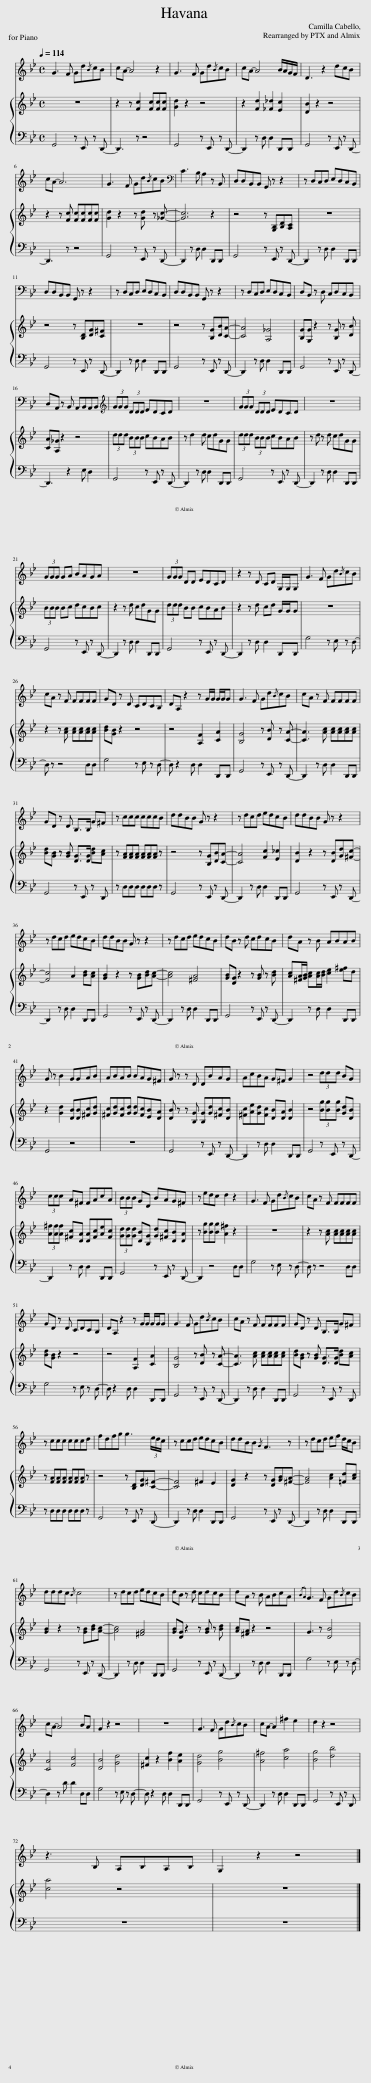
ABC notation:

X:1
%%score 1 { 2 | 3 }
L:1/8
Q:1/4=114
M:4/4
I:linebreak $
K:Bb
V:1 treble
V:2 treble
V:3 bass
V:1
 G3 F Gd{/B}cB | cA- A4 z2 | G3 F Gd{/B}cB | cA- A4 B/A/G/F/ | D3 z2 dcB |$ %5
 cA- A6 | G3 F Gd{/B}cB |[K:bass] C3 B, A,2 z B,, | D,D,B,,B,, G,, z z2 | z D,C,D, E,D,C,B,, |$ %10
 D,D,B,,B,, G,, z z2 | z D,C,D, E,D,C,B,, | D,D,B,,B,, G,, z z2 | z D,C,D, E,D,C,B,, | D,B,, z D, C,D,C,B,, |$ %15
 D,A,, z B,, A,,B,,A,,B,, |[K:treble] (3GGG (3DDD EDCD | z8 | (3GGG (3DDD EDCD | z8 |$ %20
 (3GGG GA BAGA | z8 | (3GGG DD EDCD | z2 z D CD G,/G,/G, | G3 F Gd{/B}cB |$ %25
 cA z F FFFF | GD z D CDCB, | DA, z2 z G/G/ G/G/G | G3 F Gd{/B}cB | cA z F FFFF |$ %30
 GD z D B,>B, G^F | z ccc cccB | ddBB G z z2 | z dcd edcB | ddBB G z z2 |$ %35
 z dcd edcB | ddBB G z z2 | z dcd edcB | dB z d cdcB | dA z B ABAB |$ %40
 G z B2 GGAB | ABAB BAG^F | G z z D DBAG | AcBA G^F G2 | z4 (3ddd BG |$ %45
 (3ccc A^F FAcA | (3BBB GD BAG^F | z edc d2 z2 | G3 F Gd{/B}cB | cA z F FFFF |$ %50
 GD z D CDCB, | DA, z2 z G/G/ G/G/G | G3 F Gd{/B}cB | cA z F FFFF | GD z D B,>B, G^F |$ %55
 z ccc cccd | fdfg g3 (3e/d/c/ | z ccd edcB | ddBB{/G} F3 z | z dcd ef d/c/B |$ %60
 dddc{/B} c4 | z dcd edcB | dB z d cdcB | dA z B ABcA |{/BA} G3 F Gd{/B}cB |$ %65
 cA- A4 BA | G2 z2 z4 | z8 | G3 F Gd{/B}cB | cA- A2 ^f2 e2 | %70
 d2 z2 z4 |$ z3 B, A,B,A,B, | G,2 z2 z4 |] %73
V:2
 z8 | z2 z [Fc]2 [Fc][Fc][Fc] | [Gd]2 z2 z4 | z2 [Fd]2 [_F_d]2 [Ec]2 | [DB]2 z2 z4 |$ %5
 z2 z [Fc] [Fc][Fc][Fc][Fc] | [Gd]2 z2 z [Gd] z [_Gc]- | [Gc]6 z2 | z4 z [G,B,][B,D][A,C] | z8 |$ %10
 z4 z [B,D][DG][C^F] | z8 | z4 z [B,G][DB][CA]- | [CA]4 [A,_G]4 | [B,G][G,G] z2 z [B,G] z [DB] |$ %15
 [CA][A,_G] z2 z4 | (3ddd (3BBB cBAB | z d2 d cdGG | (3ddd (3BBB cBAB | z d z d cdGG |$ %20
 (3BBB Bc dcBc | z2 z d cdGG | (3ddd BB cBAB | z2 z d cd G/G/G | z8 |$ %25
 z2 z [Ac] [Ac][Ac][Ac][Ac] | [Bd][GB] z2 z4 | z4 [A,F]2 [CA]2 | [B,G]4 z [DB] z [CA]- | [CA]3 [Ac] [Ac][Ac][Ac][Ac] |$ %30
 [Bd][GB] z [GB] [DG]>[DG] [Bd][Ac] | z [FA][FA][FA] [FA][FA][FA] z | z4 z [B,G][DB][CA]- | [CA]4 [Fc]2 [E_c]2 | [DB]2 z2 z [DB][Gd][^Fc]- |$ %35
 [Fc]4 A2 [Bd][Ac] | [GB]2 z2 z [GB][Bd][Ac]- | [Ac]4 [^FA]4 | [GB][DG] z2 z [GB] z [Bd] | [Ac][^FA]/[GB]/ [Ac][Ac]/[Bd]/ [ce]2 [e^f]d |$ %40
 z2 [Gd]2 [DB][DB][^Fc][Gd] | [^Fc][Gd][Fc][Gd] [Gd][Fc][EB][DA] | [DB] z z [B,G] [B,G][Gd][^Fc][DB] | [^Fc][Ae][Gd][Fc] [DB][DA] [DB]2 | z4 (3[Bg][Bg][Bg] [Gd][DB] |$ %45
 (3[A^f][Af][Af] [^Fc][DA] [DA][Fc][Ae][Fc] | (3[Gd][Gd][Gd] [DB][B,G] [Gd][^Fc][DB][DA] | z [Bg][Bg][Bg] [A^f]2 z2 | z8 | z2 z [Ac] [Ac][Ac][Ac][Ac] |$ %50
 [Bd][GB] z2 z4 | z4 [A,F]2 [CA]2 | [B,G]4 z [DB] z [CA]- | [CA]3 [Ac] [Ac][Ac][Ac][Ac] | [Bd][GB] z [GB] [DG]>[DG] [Bd][Ac] |$ %55
 z [FA][FA][FA] [FA][FA][FA] z | z4 z [B,D][DG][C^F]- | [CF]4 ^F2 E2 | [DG]2 z2 z [DG][GB][^FA]- | [FA]4 [Ac]2 [=Fd][Ac] |$ %60
 [GB]2 z2 z [GB][Bd][Ac]- | [Ac]4 [^FA]4 | [GB][DG] z2 z [GB] z [Bd] | [Ac][^FA] z2 z4 | G3 z [DB]4 |$ %65
 [CA]4 [Fc]4 | [DB]4 [Gd]4 | [^Fc]2 z2 [Bf]2 [Ae]2 | [Gd]4 [Bg]4 | [A^f]4 [ca]4 | %70
 [Bg]4 [db]4 |$ [ca]4 z4 | z8 |] %73
V:3
 G,,4 z E,, z D,,- | D,,3 z z4 | G,,4 z E,, z D,,- | D,,2 z D, D,2 D,,D,, | G,,4 z E,, z D,,- |$ %5
 D,,3 z z4 | G,,4 z E,, z D,,- | D,,2 z D, D,2 D,,D,, | G,,4 z E,, z D,,- | D,,2 z D, D,2 D,,D,, |$ %10
 G,,4 z E,, z D,,- | D,,2 z D, D,2 D,,D,, | G,,4 z E,, z D,,- | D,,2 z D, D,2 D,,D,, | G,,4 z E,, z D,,- |$ %15
 D,,3 z2 E, D,2 | G,,4 z E,, z D,,- | D,,2 z D, D,2 D,,D,, | G,,4 z E,, z D,,- | D,,2 z D, D,2 D,,D,, |$ %20
 G,,4 z E,, z D,,- | D,,2 z D, D,2 D,,D,, | G,,4 z E,, z D,,- | D,,2 z D, D,2 D,,D,, | G,4 z E, z D,- |$ %25
 D, z z4 D,D, | G,4 z E, z D,- | D, z2 D, D,2 D,,D,, | G,,4 z E,, z D,,- | D,,2 z D, D,2 D,,D,, |$ %30
 G,,4 z E,, z D,, | z D,D,D, D,D,D, z | G,,4 z E,, z D,,- | D,,2 z D, D,2 D,,D,, | G,,4 z E,, z D,,- |$ %35
 D,,2 z D, D,2 D,,D,, | G,,4 z E,, z D,,- | D,,2 z D, D,2 D,,D,, | G,,4 z E,, z D,,- | D,,2 z D, D,2 D,,D,, |$ %40
 G,,4 z4 | z8 | G,,4 z E,, z D,,- | D,,2 z D, D,2 D,,D,, | G,,4 z E,, z D,,- |$ %45
 D,,2 z D, D,2 D,,D,, | G,,4 z E,, z D,,- | D,,2 z4 D,D, | G,4 z E, z D,- | D, z z4 D,D, |$ %50
 G,4 z E, z D,- | D, z2 D, D,2 D,,D,, | G,,4 z E,, z D,,- | D,,2 z D, D,2 D,,D,, | G,,4 z E,, z D,, |$ %55
 z D,D,D, D,D,D, z | G,,4 z E,, z D,,- | D,,2 z D, D,2 D,,D,, | G,,4 z E,, z D,,- | D,,2 z D, D,2 D,,D,, |$ %60
 G,,4 z E,, z D,,- | D,,2 z D, D,2 D,,D,, | G,,4 z E,, z D,,- | D,,2 z D, D,2 D,,D,, | G,4 z E, z D,- |$ %65
 D,2 z D D2 D,D, | G,4 z E, z D,- | D, z2 D, D,2 D,,D,, | G,,4 z E,, z D,,- | D,,2 z D, D,2 D,,D,, | %70
 G,,4 z E,, z D,, |$ z8 | z8 |] %73
